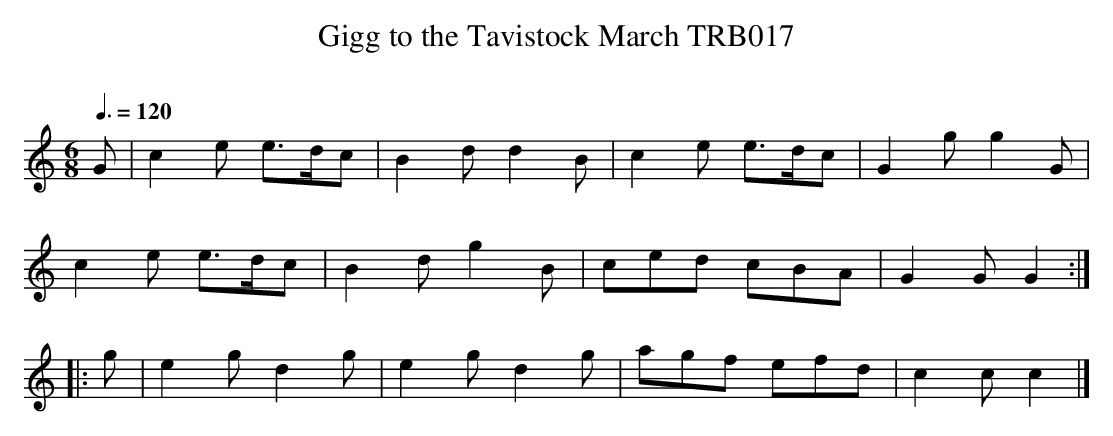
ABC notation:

X:1
T:Gigg to the Tavistock March TRB017
Q:3/8=120
L:1/8
M:6/8
O:
K:C
G | c2 e e>dc | B2 d d2 B | c2 e e>dc | G2 g g2 G |
c2 e e>dc | B2 d g2 B | ced cBA | G2 G G2 :|
|:g | e2 g d2 g | e2 g d2 g | agf efd | c2 c c2 |]
